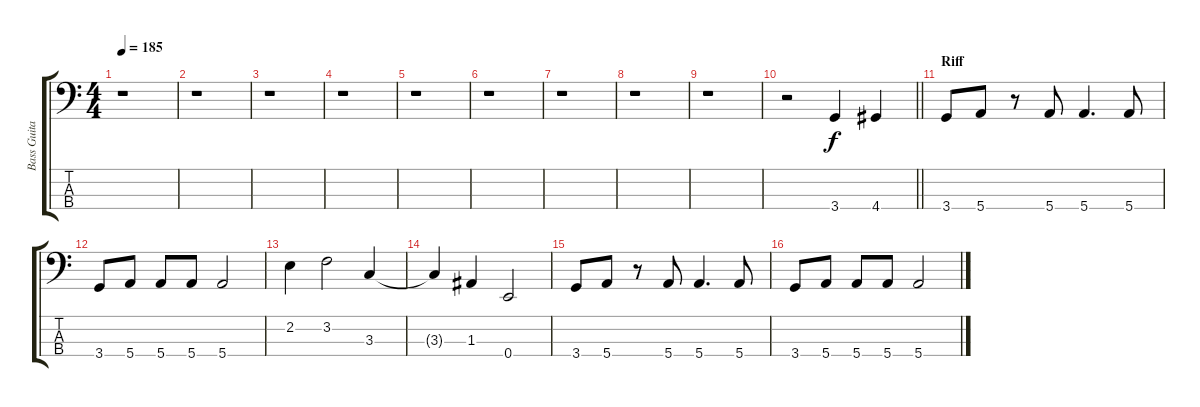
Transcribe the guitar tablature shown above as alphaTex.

\track ("Bass Guitar" "Bass Guita") {instrument electricbassfinger}
\staff {score tabs}
\tuning (G2 D2 A1 E1) {hide}
\ts (4 4)
\tempo 185
\clef f4
\ks c
r.1{dy f} |
r.1 |
r.1 |
r.1 |
r.1 |
r.1 |
r.1 |
r.1 |
r.1 |
\barLineRight lightlight
r.2 3.4.4 4.4.4 |
\section ("" "Riff")
3.4.8 5.4.8 r.8 5.4.8 5.4.4{d} 5.4.8 |
3.4.8 5.4.8 5.4.8 5.4.8 5.4.2 |
2.2.4 3.2.2 3.3.4 |
3.3{t}.4 1.3.4 0.4.2 |
3.4.8 5.4.8 r.8 5.4.8 5.4.4{d} 5.4.8 |
3.4.8 5.4.8 5.4.8 5.4.8 5.4.2
